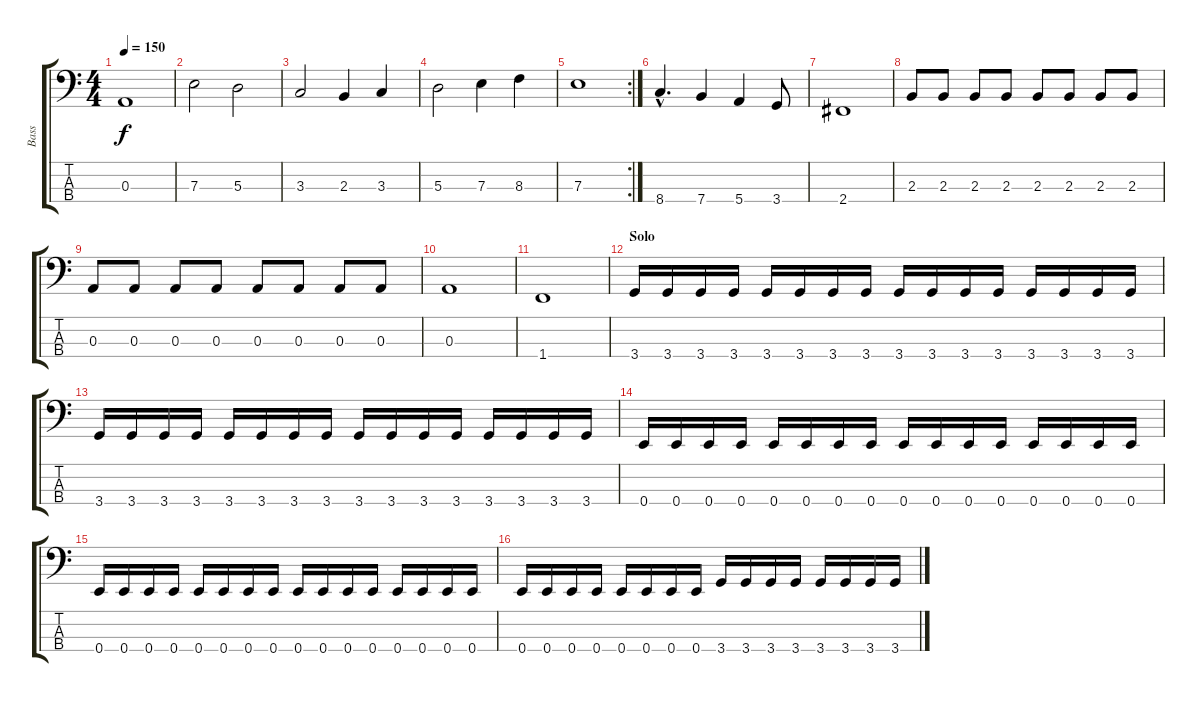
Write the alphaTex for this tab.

\track ("Bass" "Bass") {instrument electricbasspick}
\staff {score tabs}
\tuning (G2 D2 A1 E1) {hide}
\ts (4 4)
\tempo 150
\clef f4
\ks c
0.3.1{dy f} |
7.3.2 5.3.2 |
3.3.2 2.3.4 3.3.4 |
5.3.2 7.3.4 8.3.4 |
\rc 2
7.3.1 |
8.4{hac}.4{d} 7.4.4 5.4.4 3.4.8 |
2.4.1 |
2.3.8 2.3.8 2.3.8 2.3.8 2.3.8 2.3.8 2.3.8 2.3.8 |
0.3.8 0.3.8 0.3.8 0.3.8 0.3.8 0.3.8 0.3.8 0.3.8 |
0.3.1 |
1.4.1 |
\section ("" "Solo")
3.4.16 3.4.16 3.4.16 3.4.16 3.4.16 3.4.16 3.4.16 3.4.16 3.4.16 3.4.16 3.4.16 3.4.16 3.4.16 3.4.16 3.4.16 3.4.16 |
3.4.16 3.4.16 3.4.16 3.4.16 3.4.16 3.4.16 3.4.16 3.4.16 3.4.16 3.4.16 3.4.16 3.4.16 3.4.16 3.4.16 3.4.16 3.4.16 |
0.4.16 0.4.16 0.4.16 0.4.16 0.4.16 0.4.16 0.4.16 0.4.16 0.4.16 0.4.16 0.4.16 0.4.16 0.4.16 0.4.16 0.4.16 0.4.16 |
0.4.16 0.4.16 0.4.16 0.4.16 0.4.16 0.4.16 0.4.16 0.4.16 0.4.16 0.4.16 0.4.16 0.4.16 0.4.16 0.4.16 0.4.16 0.4.16 |
0.4.16 0.4.16 0.4.16 0.4.16 0.4.16 0.4.16 0.4.16 0.4.16 3.4.16 3.4.16 3.4.16 3.4.16 3.4.16 3.4.16 3.4.16 3.4.16
